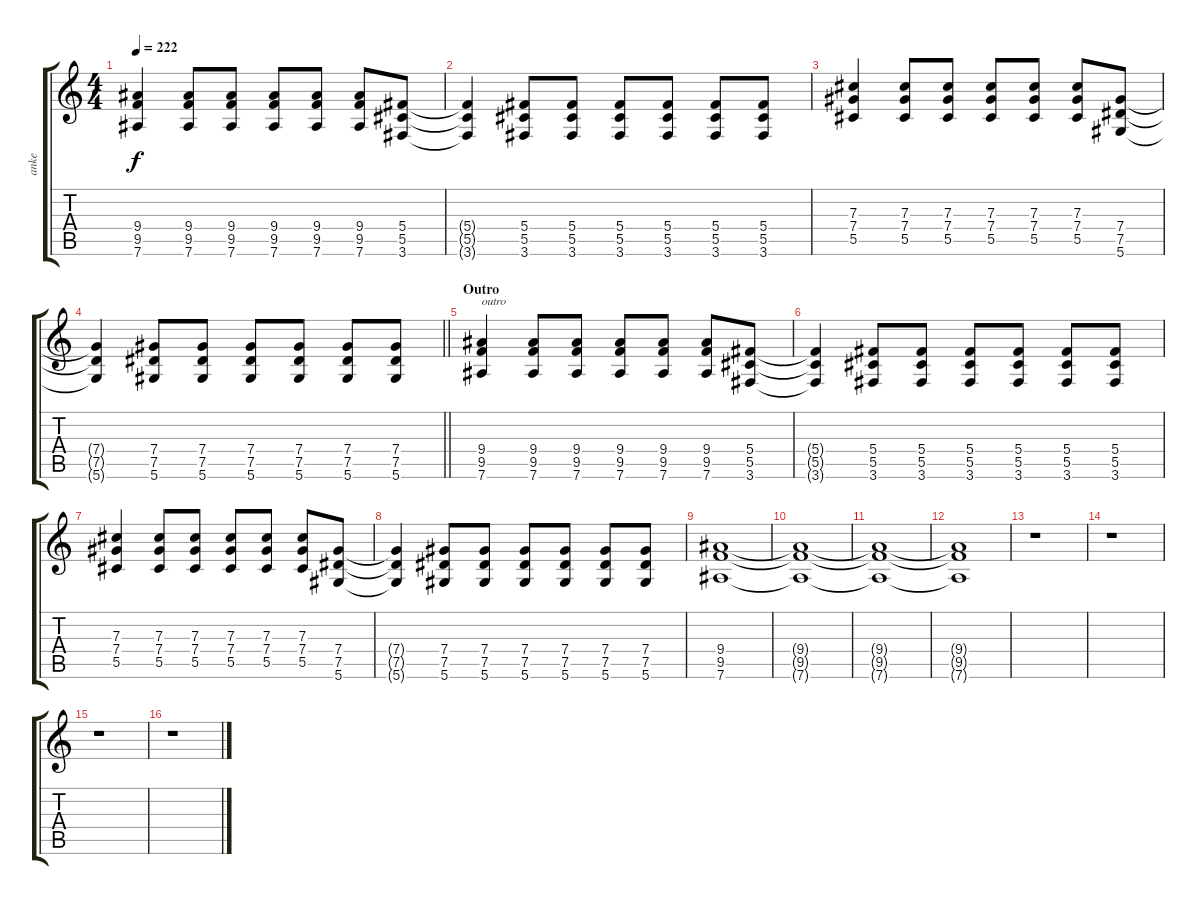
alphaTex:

\track ("ankenstein" "anke") {instrument distortionguitar}
\staff {score tabs}
\tuning (Eb4 Bb3 Gb3 Db3 Ab2 Eb2) {hide}
\ts (4 4)
\tempo 222
\clef g2
\ks c
(9.4 9.5 7.6).4{dy f} (9.4 9.5 7.6).8 (9.4 9.5 7.6).8 (9.4 9.5 7.6).8 (9.4 9.5 7.6).8 (9.4 9.5 7.6).8 (5.4 5.5 3.6).8 |
(5.4{t} 5.5{t} 3.6{t}).4 (5.4 5.5 3.6).8 (5.4 5.5 3.6).8 (5.4 5.5 3.6).8 (5.4 5.5 3.6).8 (5.4 5.5 3.6).8 (5.4 5.5 3.6).8 |
(7.3 7.4 5.5).4 (7.3 7.4 5.5).8 (7.3 7.4 5.5).8 (7.3 7.4 5.5).8 (7.3 7.4 5.5).8 (7.3 7.4 5.5).8 (7.4 7.5 5.6).8 |
\barLineRight lightlight
(7.4{t} 7.5{t} 5.6{t}).4 (7.4 7.5 5.6).8 (7.4 7.5 5.6).8 (7.4 7.5 5.6).8 (7.4 7.5 5.6).8 (7.4 7.5 5.6).8 (7.4 7.5 5.6).8 |
\section ("" "Outro")
(9.4 9.5 7.6).4{txt "outro"} (9.4 9.5 7.6).8 (9.4 9.5 7.6).8 (9.4 9.5 7.6).8 (9.4 9.5 7.6).8 (9.4 9.5 7.6).8 (5.4 5.5 3.6).8 |
(5.4{t} 5.5{t} 3.6{t}).4 (5.4 5.5 3.6).8 (5.4 5.5 3.6).8 (5.4 5.5 3.6).8 (5.4 5.5 3.6).8 (5.4 5.5 3.6).8 (5.4 5.5 3.6).8 |
(7.3 7.4 5.5).4 (7.3 7.4 5.5).8 (7.3 7.4 5.5).8 (7.3 7.4 5.5).8 (7.3 7.4 5.5).8 (7.3 7.4 5.5).8 (7.4 7.5 5.6).8 |
(7.4{t} 7.5{t} 5.6{t}).4 (7.4 7.5 5.6).8 (7.4 7.5 5.6).8 (7.4 7.5 5.6).8 (7.4 7.5 5.6).8 (7.4 7.5 5.6).8 (7.4 7.5 5.6).8 |
(9.4 9.5 7.6).1 |
(9.4{t} 9.5{t} 7.6{t}).1 |
(9.4{t} 9.5{t} 7.6{t}).1 |
(9.4{t} 9.5{t} 7.6{t}).1 |
r.1 |
r.1 |
r.1 |
r.1
